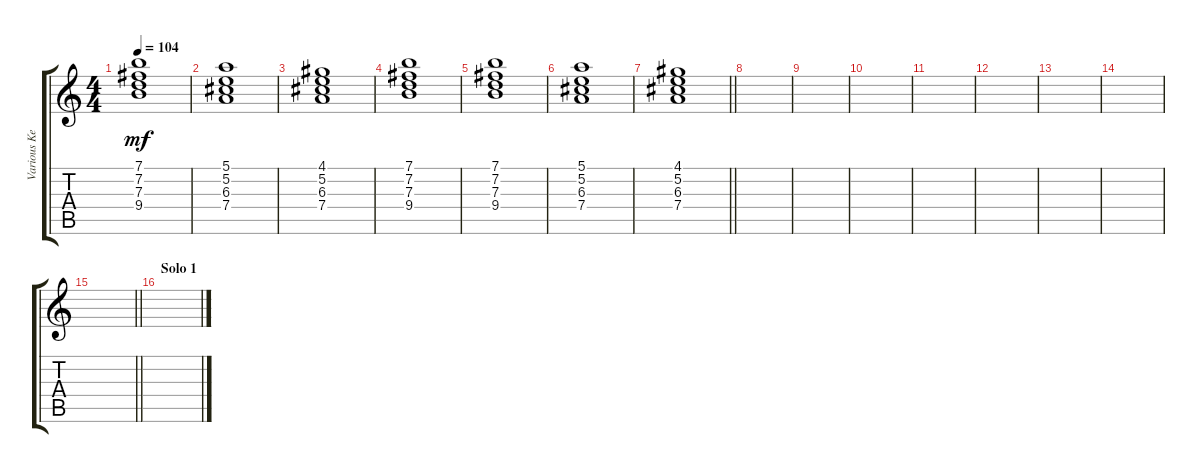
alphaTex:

\track ("Various Keyboards" "Various Ke") {instrument rockorgan}
\staff {score tabs}
\tuning (E5 B4 G4 D4 A3 E3) {hide}
\ts (4 4)
\tempo 104
\clef g2
\ks c
(7.1 7.2 7.3 9.4).1{dy mf} |
(5.1 5.2 6.3 7.4).1 |
(4.1 5.2 6.3 7.4).1 |
(7.1 7.2 7.3 9.4).1 |
(7.1 7.2 7.3 9.4).1 |
(5.1 5.2 6.3 7.4).1 |
\barLineRight lightlight
(4.1 5.2 6.3 7.4).1 |
|
|
|
|
|
|
|
\barLineRight lightlight
|
\section ("" "Solo 1")
